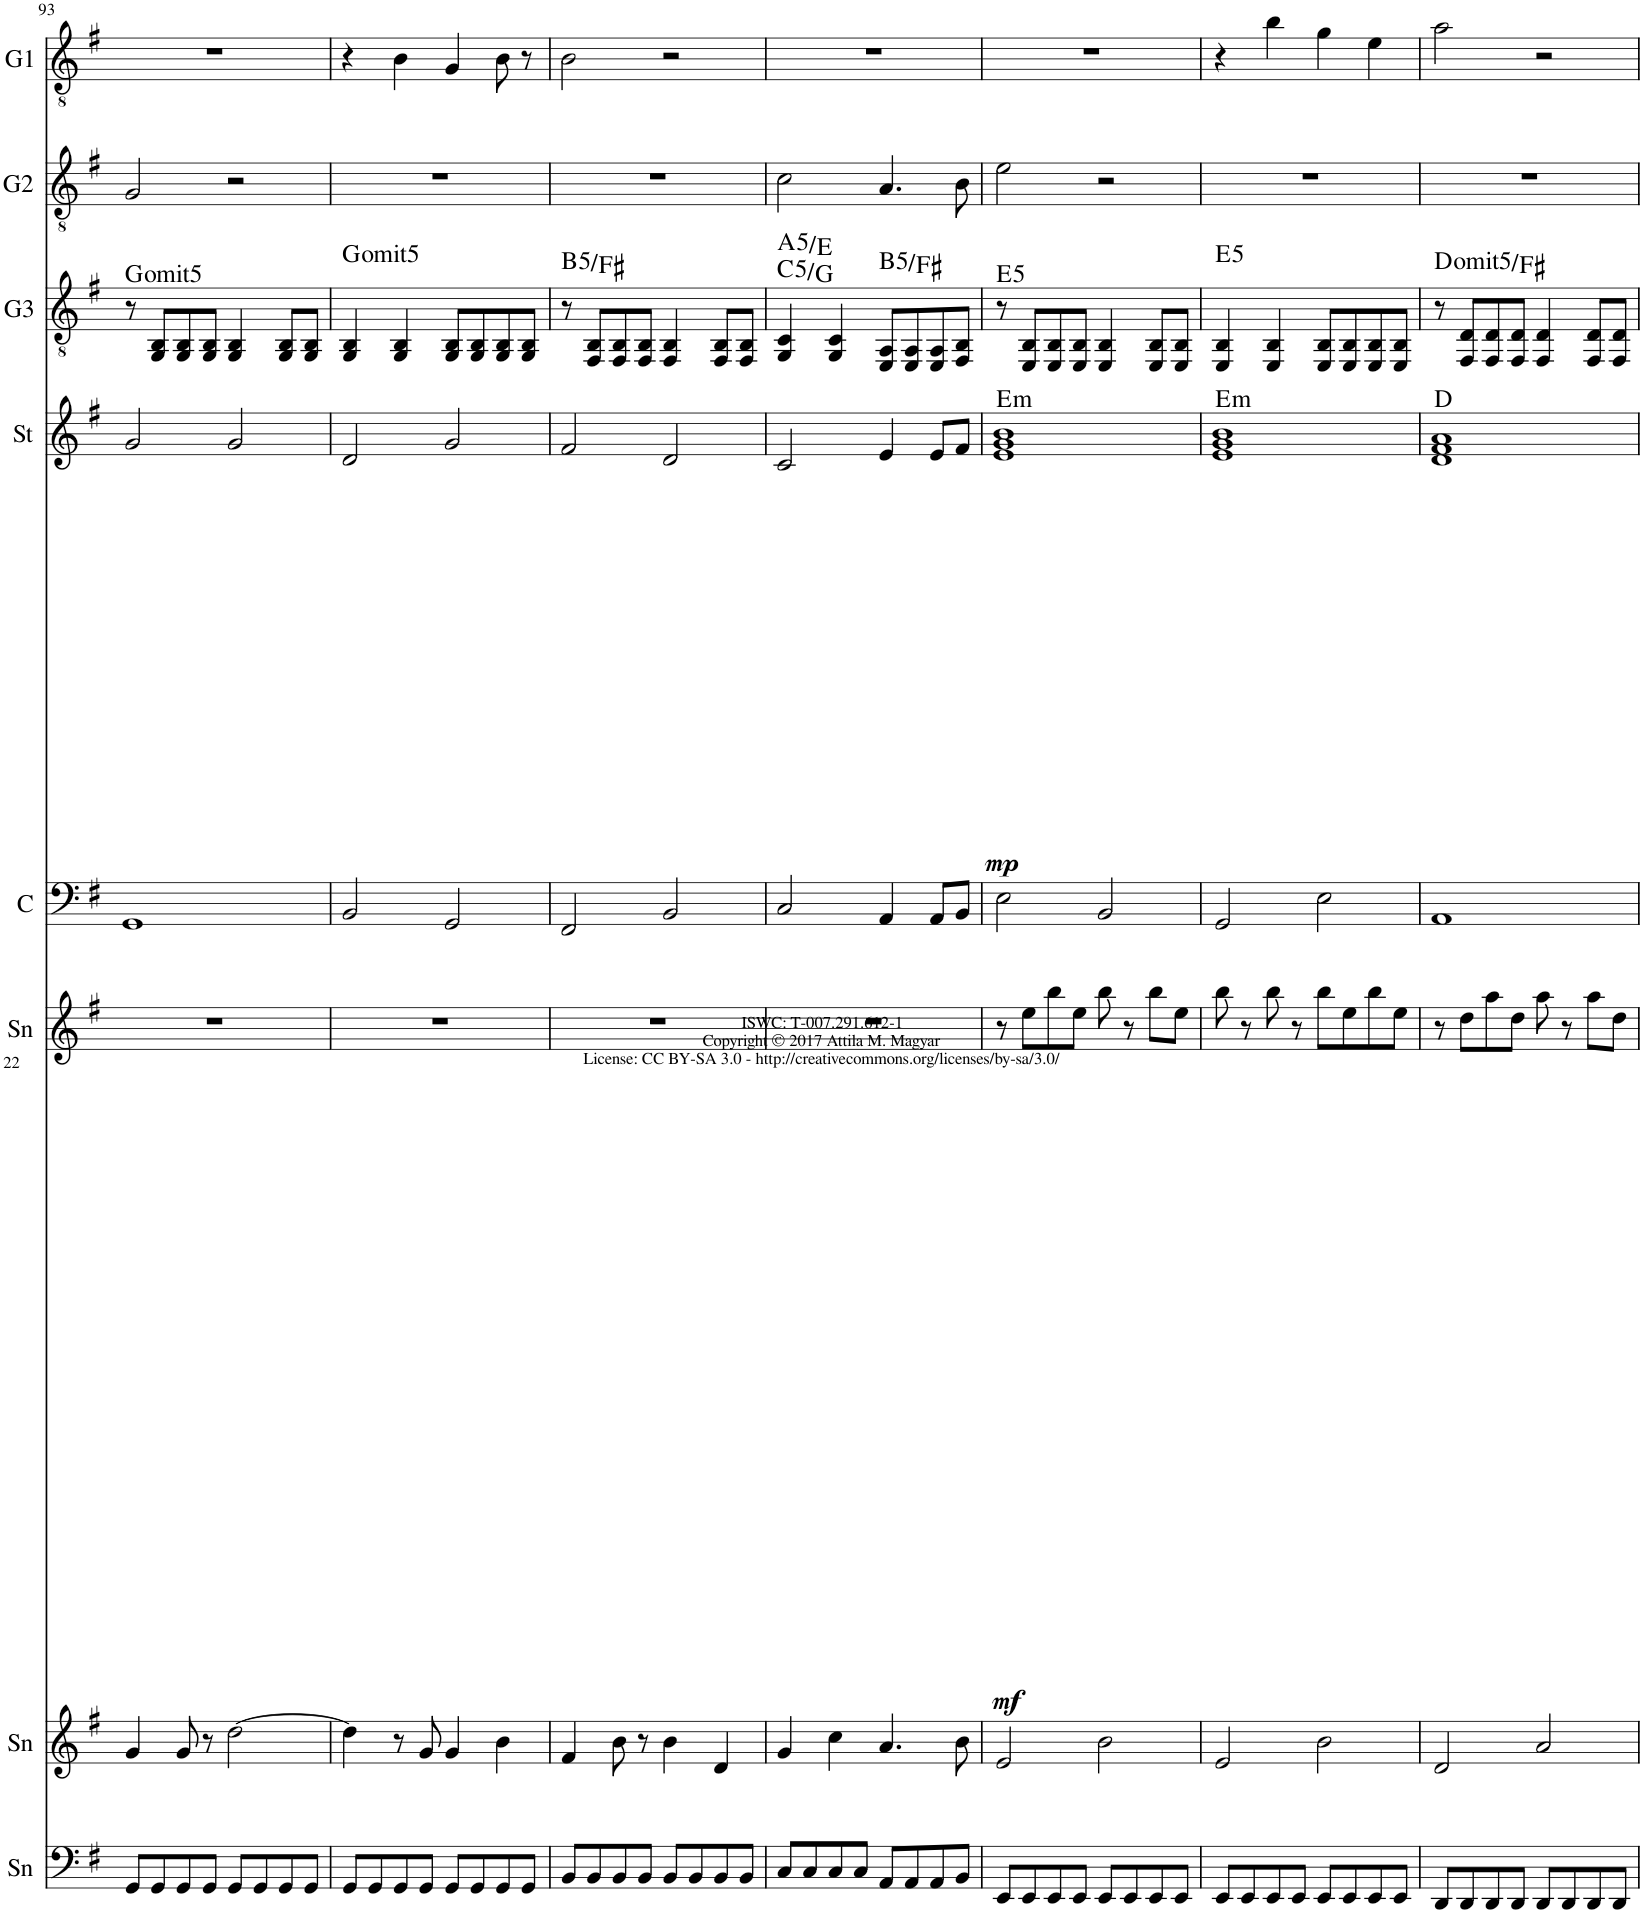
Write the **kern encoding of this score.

**kern	**kern	**kern	**dynam	**kern	**kern	**dynam	**harte	**kern	**harte	**kern	**kern
*part8	*part7	*part6	*part6	*part5	*part4	*part4	*part4	*part3	*part3	*part2	*part1
*staff8	*staff7	*staff6	*staff6	*staff5	*staff4	*staff4	*	*staff3	*	*staff2	*staff1
*I"Synthesizer	*I"Synthesizer	*I"Synthesizer	*	*I"Cello	*I"Strings	*	*	*I"Guitar 3	*	*I"Guitar 2	*I"Guitar 1
*I'Sn	*I'Sn	*I'Sn	*	*I'C	*I'St	*	*	*I'G3	*	*I'G2	*I'G1
!!LO:PB:g=z
*clefF4	*clefG2	*clefG2	*	*clefF4	*clefG2	*	*	*clefGv2	*	*clefGv2	*clefGv2
*k[f#]	*k[f#]	*k[f#]	*	*k[f#]	*k[f#]	*	*	*k[f#]	*	*k[f#]	*k[f#]
=93	=93	=93	=93	=93	=93	=93	=93	=93	=93	=93	=93
8GG/L	4g/	1r	.	1GG	2g/	.	.	8r	G:maj(*5)	2G/	1r
8GG/	.	.	.	.	.	.	.	8GG/ 8BB/L	.	.	.
8GG/	8g/	.	.	.	.	.	.	8GG/ 8BB/	.	.	.
8GG/J	8r	.	.	.	.	.	.	8GG/ 8BB/J	.	.	.
8GG/L	[2dd\	.	.	.	2g/	.	.	4GG/ 4BB/	.	2r	.
8GG/	.	.	.	.	.	.	.	.	.	.	.
8GG/	.	.	.	.	.	.	.	8GG/ 8BB/L	.	.	.
8GG/J	.	.	.	.	.	.	.	8GG/ 8BB/J	.	.	.
=94	=94	=94	=94	=94	=94	=94	=94	=94	=94	=94	=94
8GG/L	4dd\]	1r	.	2BB/	2d/	.	.	4GG/ 4BB/	G:maj(*5)	1r	4r
8GG/	.	.	.	.	.	.	.	.	.	.	.
8GG/	8r	.	.	.	.	.	.	4GG/ 4BB/	.	.	4B\
8GG/J	8g/	.	.	.	.	.	.	.	.	.	.
8GG/L	4g/	.	.	2GG/	2g/	.	.	8GG/ 8BB/L	.	.	4G/
8GG/	.	.	.	.	.	.	.	8GG/ 8BB/	.	.	.
8GG/	4b\	.	.	.	.	.	.	8GG/ 8BB/	.	.	8B\
8GG/J	.	.	.	.	.	.	.	8GG/ 8BB/J	.	.	8r
=95	=95	=95	=95	=95	=95	=95	=95	=95	=95	=95	=95
!	!	!	!	!	!	!	!	!	!LO:H:kt=5	!	!
8BB/L	4f#/	1r	.	2FF#/	2f#/	.	.	8r	B:(1,5)/5	1r	2B\
8BB/	.	.	.	.	.	.	.	8FF#/ 8BB/L	.	.	.
8BB/	8b\	.	.	.	.	.	.	8FF#/ 8BB/	.	.	.
8BB/J	8r	.	.	.	.	.	.	8FF#/ 8BB/J	.	.	.
8BB/L	4b\	.	.	2BB/	2d/	.	.	4FF#/ 4BB/	.	.	2r
8BB/	.	.	.	.	.	.	.	.	.	.	.
8BB/	4d/	.	.	.	.	.	.	8FF#/ 8BB/L	.	.	.
8BB/J	.	.	.	.	.	.	.	8FF#/ 8BB/J	.	.	.
=96	=96	=96	=96	=96	=96	=96	=96	=96	=96	=96	=96
!	!	!	!	!	!	!	!	!	!LO:H:n=1:kt=5	!	!
!	!	!	!	!	!	!	!	!	!LO:H:n=2:kt=5	!	!
8C/L	4g/	1r	.	2C/	2c/	.	.	4GG/ 4C/	C:(1,5)/5 A:(1,5)/5	2c\	1r
8C/	.	.	.	.	.	.	.	.	.	.	.
8C/	4cc\	.	.	.	.	.	.	4GG/ 4C/	.	.	.
8C/J	.	.	.	.	.	.	.	.	.	.	.
!	!	!	!	!	!	!	!	!	!LO:H:kt=5	!	!
8AA/L	4.a/	.	.	4AA/	4e/	.	.	8EE/ 8AA/L	B:(1,5)/5	4.A/	.
8AA/	.	.	.	.	.	.	.	8EE/ 8AA/	.	.	.
8AA/	.	.	.	8AA/L	8e/L	.	.	8EE/ 8AA/	.	.	.
8BB/J	8b\	.	.	8BB/J	8f#/J	.	.	8FF#/ 8BB/J	.	8B\	.
=97	=97	=97	=97	=97	=97	=97	=97	=97	=97	=97	=97
!	!	!	!	!	!	!LO:DY:b	!LO:H:kt=m	!	!LO:H:kt=5	!	!
8EE/L	2e/	8r	.	2E\	1e 1g 1b	mp	E:min	8r	E:(1,5)	2e\	1r
!	!	!	!LO:DY:b	!	!	!	!	!	!	!	!
8EE/	.	8ee\L	mf	.	.	.	.	8EE/ 8BB/L	.	.	.
8EE/	.	8bb\	.	.	.	.	.	8EE/ 8BB/	.	.	.
8EE/J	.	8ee\J	.	.	.	.	.	8EE/ 8BB/J	.	.	.
8EE/L	2b\	8bb\	.	2BB/	.	.	.	4EE/ 4BB/	.	2r	.
8EE/	.	8r	.	.	.	.	.	.	.	.	.
8EE/	.	8bb\L	.	.	.	.	.	8EE/ 8BB/L	.	.	.
8EE/J	.	8ee\J	.	.	.	.	.	8EE/ 8BB/J	.	.	.
=98	=98	=98	=98	=98	=98	=98	=98	=98	=98	=98	=98
!	!	!	!	!	!	!	!LO:H:kt=m	!	!LO:H:kt=5	!	!
8EE/L	2e/	8bb\	.	2GG/	1e 1g 1b	.	E:min	4EE/ 4BB/	E:(1,5)	1r	4r
8EE/	.	8r	.	.	.	.	.	.	.	.	.
8EE/	.	8bb\	.	.	.	.	.	4EE/ 4BB/	.	.	4b\
8EE/J	.	8r	.	.	.	.	.	.	.	.	.
8EE/L	2b\	8bb\L	.	2E\	.	.	.	8EE/ 8BB/L	.	.	4g\
8EE/	.	8ee\	.	.	.	.	.	8EE/ 8BB/	.	.	.
8EE/	.	8bb\	.	.	.	.	.	8EE/ 8BB/	.	.	4e\
8EE/J	.	8ee\J	.	.	.	.	.	8EE/ 8BB/J	.	.	.
=99	=99	=99	=99	=99	=99	=99	=99	=99	=99	=99	=99
8DD/L	2d/	8r	.	1AA	1d 1f# 1a	.	D:maj	8r	D:maj(*5)/3	1r	2a\
8DD/	.	8dd\L	.	.	.	.	.	8FF#/ 8D/L	.	.	.
8DD/	.	8aa\	.	.	.	.	.	8FF#/ 8D/	.	.	.
8DD/J	.	8dd\J	.	.	.	.	.	8FF#/ 8D/J	.	.	.
8DD/L	2a/	8aa\	.	.	.	.	.	4FF#/ 4D/	.	.	2r
8DD/	.	8r	.	.	.	.	.	.	.	.	.
8DD/	.	8aa\L	.	.	.	.	.	8FF#/ 8D/L	.	.	.
8DD/J	.	8dd\J	.	.	.	.	.	8FF#/ 8D/J	.	.	.
=	=	=	=	=	=	=	=	=	=	=	=
*-	*-	*-	*-	*-	*-	*-	*-	*-	*-	*-	*-
